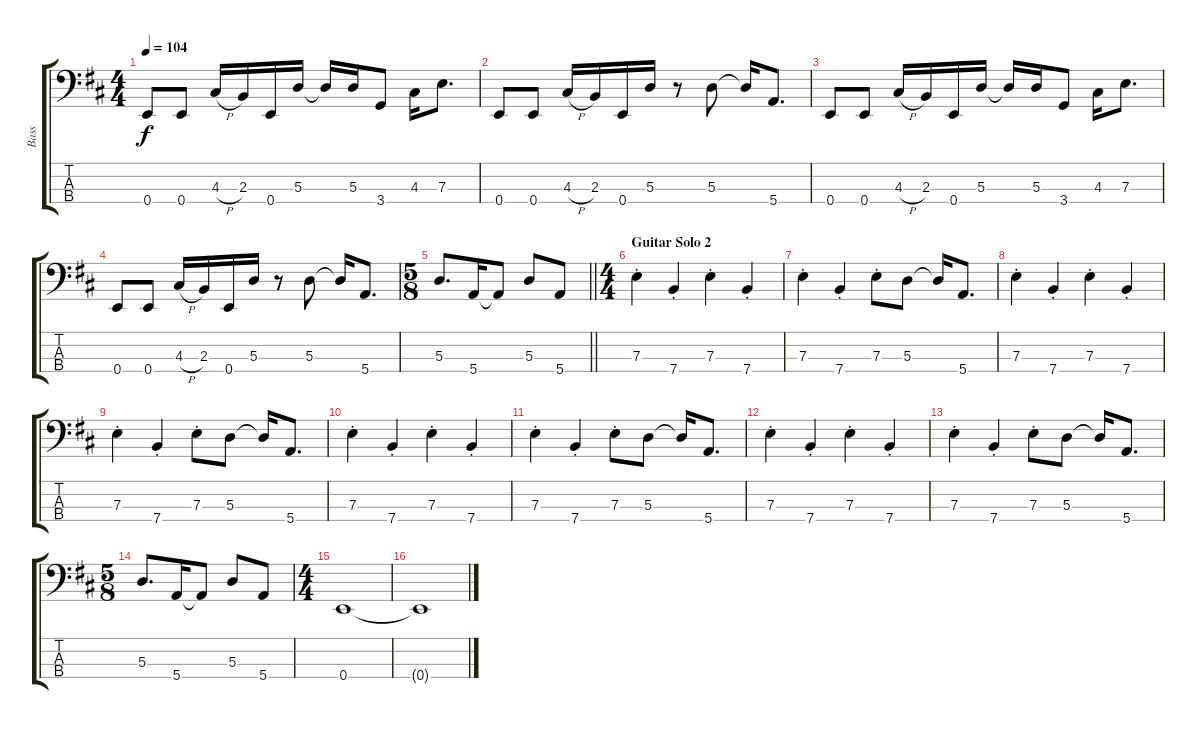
\track ("Bass" "Bass") {instrument slapbass2}
\staff {score tabs}
\tuning (G2 D2 A1 E1) {hide}
\ts (4 4)
\tempo 104
\clef f4
\ks bminor
0.4.8{dy f} 0.4.8 4.3{h}.16 2.3.16 0.4.16 5.3.16 5.3{t}.16 5.3.16 3.4.8 4.3.16 7.3.8{d} |
0.4.8 0.4.8 4.3{h}.16 2.3.16 0.4.16 5.3.16 r.8 5.3.8 5.3{t}.16 5.4.8{d} |
0.4.8 0.4.8 4.3{h}.16 2.3.16 0.4.16 5.3.16 5.3{t}.16 5.3.16 3.4.8 4.3.16 7.3.8{d} |
0.4.8 0.4.8 4.3{h}.16 2.3.16 0.4.16 5.3.16 r.8 5.3.8 5.3{t}.16 5.4.8{d} |
\ts (5 8)
\barLineRight lightlight
5.3.8{d} 5.4.16 5.4{t}.8 5.3.8 5.4.8 |
\ts (4 4)
\section ("" "Guitar Solo 2")
7.3{st}.4 7.4{st}.4 7.3{st}.4 7.4{st}.4 |
7.3{st}.4 7.4{st}.4 7.3{st}.8 5.3.8 5.3{t}.16 5.4.8{d} |
7.3{st}.4 7.4{st}.4 7.3{st}.4 7.4{st}.4 |
7.3{st}.4 7.4{st}.4 7.3{st}.8 5.3.8 5.3{t}.16 5.4.8{d} |
7.3{st}.4 7.4{st}.4 7.3{st}.4 7.4{st}.4 |
7.3{st}.4 7.4{st}.4 7.3{st}.8 5.3.8 5.3{t}.16 5.4.8{d} |
7.3{st}.4 7.4{st}.4 7.3{st}.4 7.4{st}.4 |
7.3{st}.4 7.4{st}.4 7.3{st}.8 5.3.8 5.3{t}.16 5.4.8{d} |
\ts (5 8)
5.3.8{d} 5.4.16 5.4{t}.8{beam split} 5.3.8{beam merge} 5.4.8 |
\ts (4 4)
0.4.1 |
0.4{t}.1
